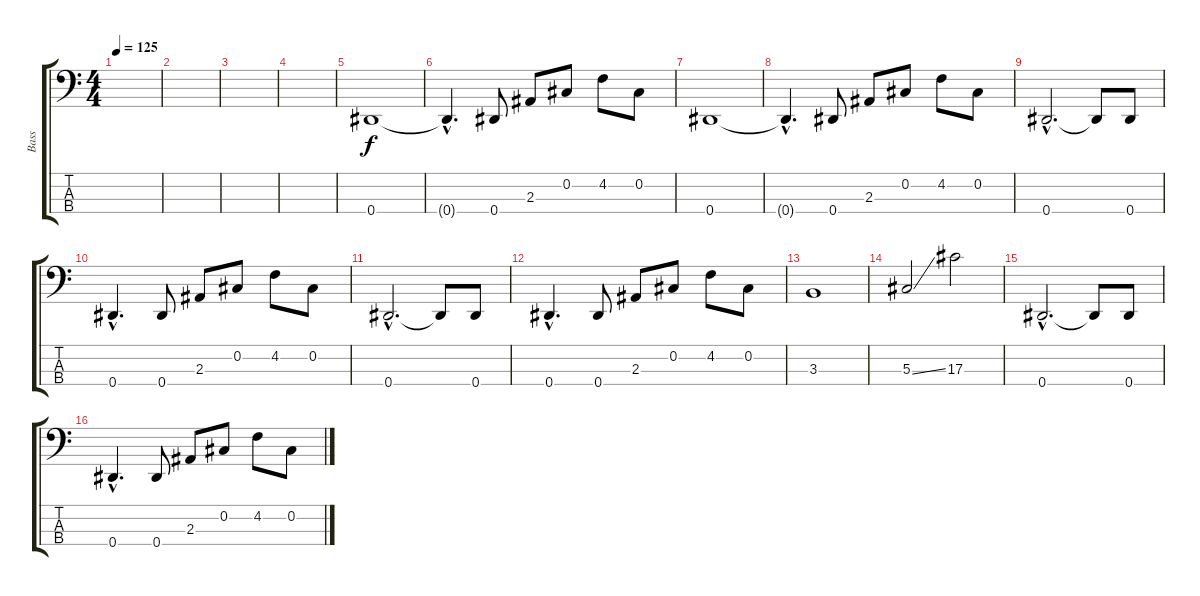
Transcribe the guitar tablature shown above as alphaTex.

\track ("Bass" "Bass") {instrument electricbasspick}
\staff {score tabs}
\tuning (Gb2 Db2 Ab1 Eb1) {hide}
\ts (4 4)
\tempo 125
\clef f4
\ks c
|
|
|
|
0.4.1 |
0.4{hac t}.4{d} 0.4.8 2.3.8 0.2.8 4.2.8 0.2.8 |
0.4.1 |
0.4{hac t}.4{d} 0.4.8 2.3.8 0.2.8 4.2.8 0.2.8 |
0.4{hac}.2{d} 0.4{t}.8 0.4.8 |
0.4{hac}.4{d} 0.4.8 2.3.8 0.2.8 4.2.8 0.2.8 |
0.4{hac}.2{d} 0.4{t}.8 0.4.8 |
0.4{hac}.4{d} 0.4.8 2.3.8 0.2.8 4.2.8 0.2.8 |
3.3.1 |
5.3{ss}.2 17.3.2 |
0.4{hac}.2{d} 0.4{t}.8 0.4.8 |
0.4{hac}.4{d} 0.4.8 2.3.8 0.2.8 4.2.8 0.2.8
